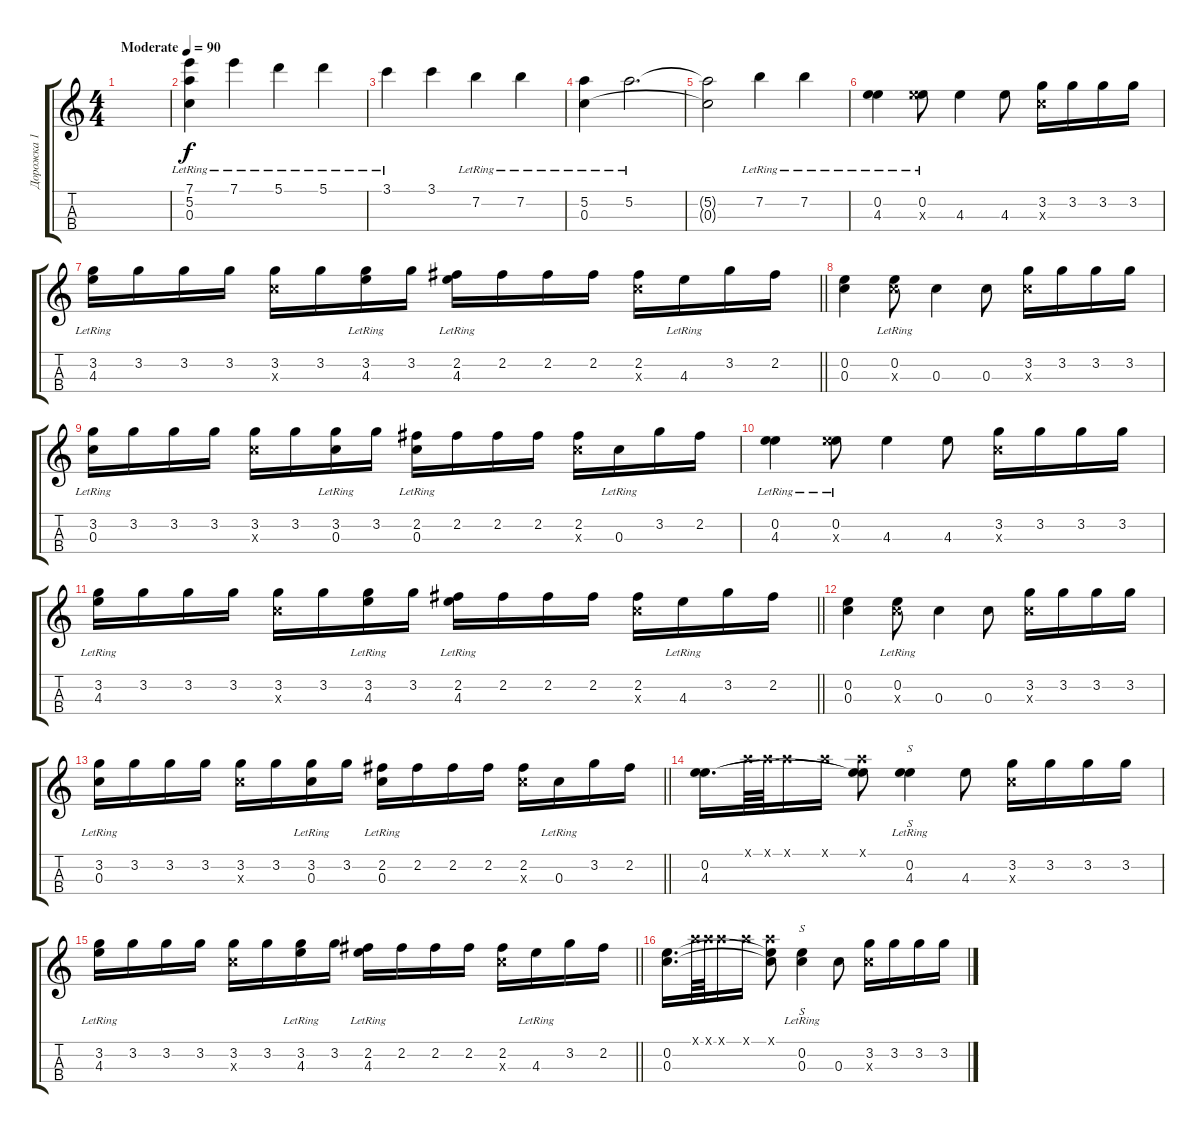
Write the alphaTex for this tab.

\track ("Дорожка 1" "Дорожка 1") {instrument acousticguitarnylon}
\staff {score tabs}
\tuning (A4 E4 C4 G4) {hide}
\ts (4 4)
\tempo (90 "Moderate")
\clef g2
\ks c
|
(7.1 5.2{lr} 0.3{lr}).4 7.1{lr}.4 5.1{lr}.4 5.1{lr}.4 |
3.1{lr}.4 3.1.4 7.2{lr}.4 7.2{lr}.4 |
(5.2{lr} 0.3{lr}).4 5.2{lr}.2{d} |
(5.2{t} 0.3{t}).2 7.2{lr}.4 7.2{lr}.4 |
(0.2{lr} 4.3).4 (0.2{lr} 4.3{x}).8 4.3.4 4.3.8 (3.2 0.3{x}).16 3.2.16 3.2.16 3.2.16 |
\barLineRight lightlight
(3.2 4.3{lr}).16 3.2.16 3.2.16 3.2.16 (3.2 0.3{x}).16 3.2.16 (3.2 4.3{lr}).16 3.2.16 (2.2 4.3{lr}).16 2.2.16 2.2.16 2.2.16 (2.2 0.3{x}).16 4.3{lr}.16 3.2.16 2.2.16 |
(0.2 0.3).4 (0.2{lr} 0.3{x}).8 0.3.4 0.3.8 (3.2 0.3{x}).16 3.2.16 3.2.16 3.2.16 |
(3.2 0.3{lr}).16 3.2.16 3.2.16 3.2.16 (3.2 0.3{x}).16 3.2.16 (3.2 0.3{lr}).16 3.2.16 (2.2 0.3{lr}).16 2.2.16 2.2.16 2.2.16 (2.2 0.3{x}).16 0.3{lr}.16 3.2.16 2.2.16 |
(0.2{lr} 4.3).4 (0.2{lr} 4.3{x}).8 4.3.4 4.3.8 (3.2 0.3{x}).16 3.2.16 3.2.16 3.2.16 |
\barLineRight lightlight
(3.2 4.3{lr}).16 3.2.16 3.2.16 3.2.16 (3.2 0.3{x}).16 3.2.16 (3.2 4.3{lr}).16 3.2.16 (2.2 4.3{lr}).16 2.2.16 2.2.16 2.2.16 (2.2 0.3{x}).16 4.3{lr}.16 3.2.16 2.2.16 |
(0.2 0.3).4 (0.2{lr} 0.3{x}).8 0.3.4 0.3.8 (3.2 0.3{x}).16 3.2.16 3.2.16 3.2.16 |
\barLineRight lightlight
(3.2 0.3{lr}).16 3.2.16 3.2.16 3.2.16 (3.2 0.3{x}).16 3.2.16 (3.2 0.3{lr}).16 3.2.16 (2.2 0.3{lr}).16 2.2.16 2.2.16 2.2.16 (2.2 0.3{x}).16 0.3{lr}.16 3.2.16 2.2.16 |
(0.2 4.3).16{d} 0.1{x}.64 0.1{x}.64 0.1{x}.16 0.1{x}.16 (0.1{x} 0.2{t} 4.3{t}).8 (0.2{lr} 4.3).4{s} 4.3.8 (3.2 0.3{x}).16 3.2.16 3.2.16 3.2.16 |
\barLineRight lightlight
(3.2 4.3{lr}).16 3.2.16 3.2.16 3.2.16 (3.2 0.3{x}).16 3.2.16 (3.2 4.3{lr}).16 3.2.16 (2.2 4.3{lr}).16 2.2.16 2.2.16 2.2.16 (2.2 0.3{x}).16 4.3{lr}.16 3.2.16 2.2.16 |
(0.2 0.3).16{d} 0.1{x}.64 0.1{x}.64 0.1{x}.16 0.1{x}.16 (0.1{x} 0.2{t} 0.3{t}).8 (0.2{lr} 0.3).4{s} 0.3.8 (3.2 0.3{x}).16 3.2.16 3.2.16 3.2.16
